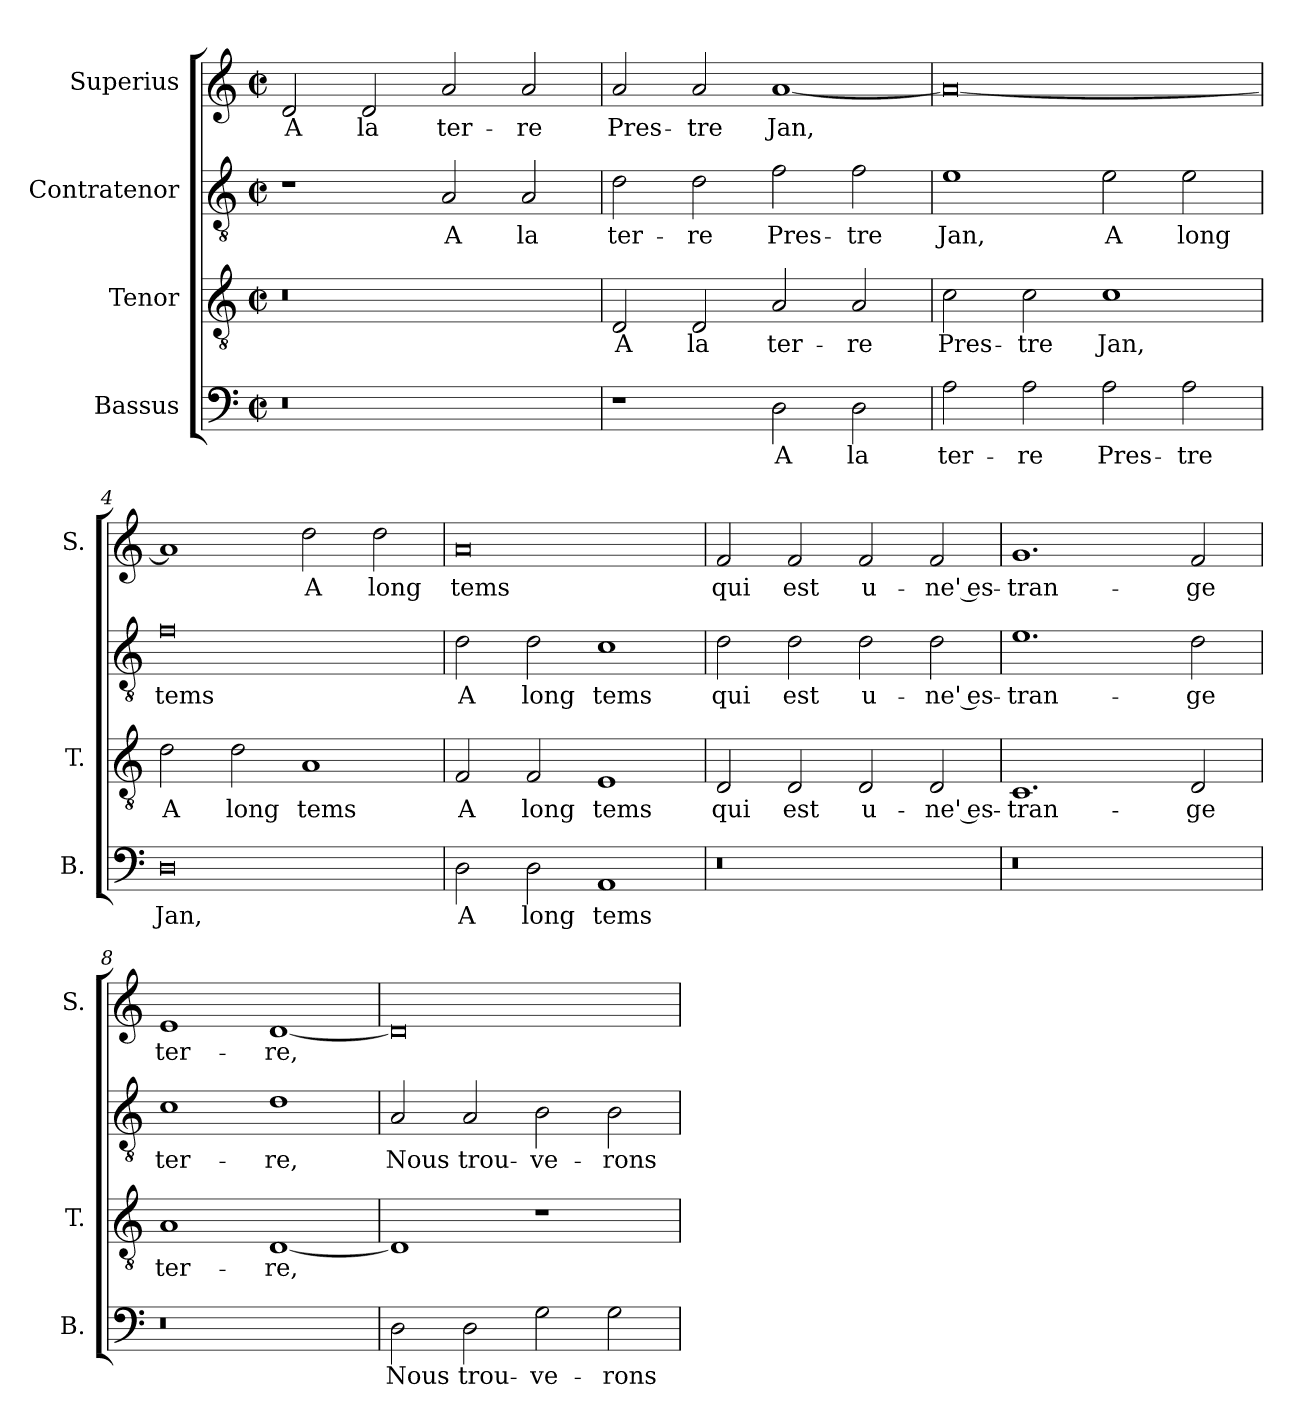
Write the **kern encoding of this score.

**kern	**text	**kern	**text	**kern	**text	**kern	**text
*part4	*part4	*part3	*part3	*part2	*part2	*part1	*part1
*staff4	*staff4	*staff3	*staff3	*staff2	*staff2	*staff1	*staff1
*I"Bassus	*	*I"Tenor	*	*I"Contratenor	*	*I"Superius	*
*I'B.	*	*I'T.	*	*	*	*I'S.	*
*clefF4	*	*clefGv2	*	*clefGv2	*	*clefG2	*
*	*	*ITrd7c12	*	*ITrd7c12	*	*	*
*k[]	*	*k[]	*	*k[]	*	*k[]	*
*C:	*	*C:	*	*C:	*	*C:	*
*M2/2	*	*M2/2	*	*M2/2	*	*M2/2	*
*met(c|)	*	*met(c|)	*	*met(c|)	*	*met(c|)	*
=1	=1	=1	=1	=1	=1	=1	=1
!LO:N:vis=0	!	!LO:N:vis=0	!	!	!	!	!
1r	.	1r	.	1r	.	2d/	A
.	.	.	.	.	.	2d/	la
1ryy	.	1ryy	.	2AA/	A	2a/	ter-
.	.	.	.	2AA/	la	2a/	-re
=2	=2	=2	=2	=2	=2	=2	=2
1r	.	2DD/	A	2D\	ter-	2a/	Pres-
.	.	2DD/	la	2D\	-re	2a/	-tre
2D\	A	2AA/	ter-	2F\	Pres-	[1a/	Jan,
2D\	la	2AA/	-re	2F\	-tre	.	.
=3	=3	=3	=3	=3	=3	=3	=3
2A\	ter-	2C\	Pres-	1E\	Jan,	0a/_	.
2A\	-re	2C\	-tre	.	.	.	.
2A\	Pres-	1C\	Jan,	2E\	A	.	.
2A\	-tre	.	.	2E\	long	.	.
=4	=4	=4	=4	=4	=4	=4	=4
0D\	Jan,	2D\	A	0F\	tems	1a/]	.
.	.	2D\	long	.	.	.	.
.	.	1AA/	tems	.	.	2dd\	A
.	.	.	.	.	.	2dd\	long
=5	=5	=5	=5	=5	=5	=5	=5
2D\	A	2FF/	A	2D\	A	0a/	tems
2D\	long	2FF/	long	2D\	long	.	.
1AA/	tems	1EE/	tems	1C\	tems	.	.
=6	=6	=6	=6	=6	=6	=6	=6
!LO:N:vis=0	!	!	!	!	!	!	!
1r	.	2DD/	qui	2D\	qui	2f/	qui
.	.	2DD/	est	2D\	est	2f/	est
1ryy	.	2DD/	u-	2D\	u-	2f/	u-
.	.	2DD/	-ne' es-	2D\	-ne' es-	2f/	-ne' es-
!!LO:LB:g=z
=7	=7	=7	=7	=7	=7	=7	=7
!LO:N:vis=0	!	!	!	!	!	!	!
1r	.	1.CC/	-tran-	1.E\	-tran-	1.g/	-tran-
1ryy	.	.	.	.	.	.	.
.	.	2DD/	-ge	2D\	-ge	2f/	-ge
=8	=8	=8	=8	=8	=8	=8	=8
!LO:N:vis=0	!	!	!	!	!	!	!
1r	.	1AA/	ter-	1C\	ter-	1e/	ter-
1ryy	.	[1DD/	-re,	1D\	-re,	[1d/	-re,
=9	=9	=9	=9	=9	=9	=9	=9
2D\	Nous	1DD/]	.	2AA/	Nous	0d/]	.
2D\	trou-	.	.	2AA/	trou-	.	.
2G\	-ve-	1r	.	2BB\	-ve-	.	.
2G\	-rons	.	.	2BB\	-rons	.	.
=	=	=	=	=	=	=	=
*-	*-	*-	*-	*-	*-	*-	*-
